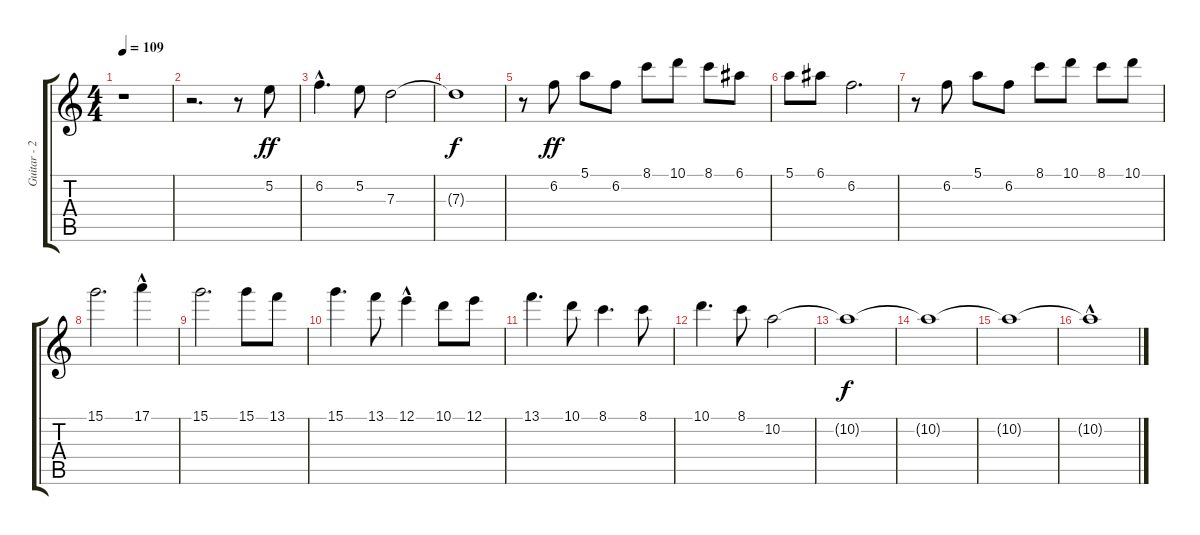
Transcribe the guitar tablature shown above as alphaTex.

\track ("Guitar - 2" "Guitar - 2") {instrument overdrivenguitar}
\staff {score tabs}
\tuning (E4 B3 G3 D3 A2 E2) {hide}
\ts (4 4)
\tempo 109
\clef g2
\ks c
r.1{dy ff} |
r.2{d} r.8 5.2.8 |
6.2{hac}.4{d} 5.2.8 7.3.2 |
7.3{t}.1{dy f} |
r.8 6.2.8{dy ff} 5.1.8 6.2.8 8.1.8 10.1.8 8.1.8 6.1.8 |
5.1.8 6.1.8 6.2.2{d} |
r.8 6.2.8 5.1.8 6.2.8 8.1.8 10.1.8 8.1.8 10.1.8 |
15.1.2{d} 17.1{hac}.4 |
15.1.2{d} 15.1.8 13.1.8 |
15.1.4{d} 13.1.8 12.1{hac}.4 10.1.8 12.1.8 |
13.1.4{d} 10.1.8 8.1.4{d} 8.1.8 |
10.1.4{d} 8.1.8 10.2.2 |
10.2{t}.1{dy f} |
10.2{t}.1 |
10.2{t}.1 |
10.2{hac t}.1
